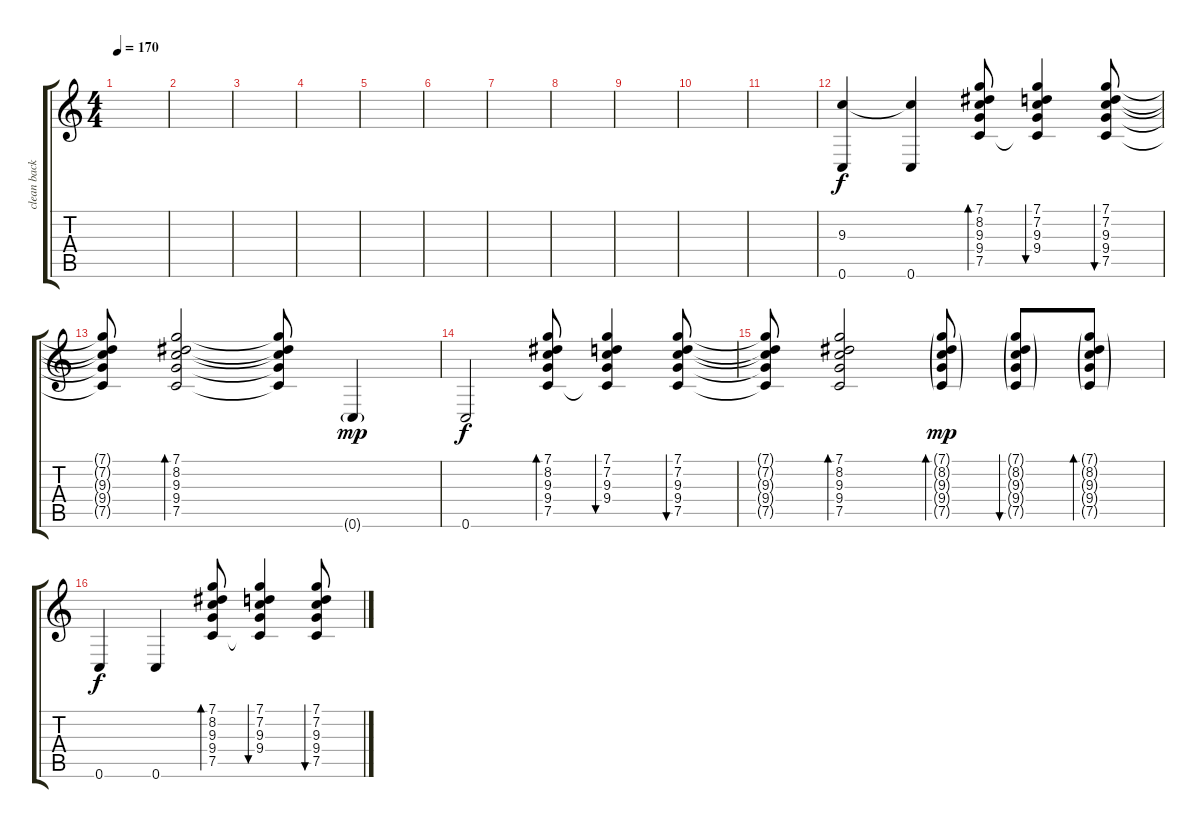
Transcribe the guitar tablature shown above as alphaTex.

\track ("clean backing" "clean back") {instrument electricguitarclean}
\staff {score tabs}
\tuning (C4 G3 Eb3 Bb2 F2 C2) {hide}
\ts (4 4)
\tempo 170
\clef g2
\ks c
|
|
|
|
|
|
|
|
|
|
|
(9.3 0.6).4{volume 10} (9.3{t} 0.6).4 (7.1 8.2 9.3 9.4 7.5).8{bd 120} (7.1 7.2 9.3 9.4 7.5{t}).4{bu 120} (7.1 7.2 9.3 9.4 7.5).8{bu 120} |
(7.1{t} 7.2{t} 9.3{t} 9.4{t} 7.5{t}).8 (7.1 8.2 9.3 9.4 7.5).2{bd 120} (7.1{t} 8.2{t} 9.3{t} 9.4{t} 7.5{t}).8 0.6{g}.4{dy mp} |
0.6.2{dy f} (7.1 8.2 9.3 9.4 7.5).8{bd 120} (7.1 7.2 9.3 9.4 7.5{t}).4{bu 120} (7.1 7.2 9.3 9.4 7.5).8{bu 120} |
(7.1{t} 7.2{t} 9.3{t} 9.4{t} 7.5{t}).8 (7.1 8.2 9.3 9.4 7.5).2{bd 120} (7.1{g} 8.2{g} 9.3{g} 9.4{g} 7.5{g}).8{bd 120 dy mp} (7.1{g} 8.2{g} 9.3{g} 9.4{g} 7.5{g}).8{bu 120} (7.1{g} 8.2{g} 9.3{g} 9.4{g} 7.5{g}).8{bd 120} |
0.6.4{dy f} 0.6.4 (7.1 8.2 9.3 9.4 7.5).8{bd 120} (7.1 7.2 9.3 9.4 7.5{t}).4{bu 120} (7.1 7.2 9.3 9.4 7.5).8{bu 120}
